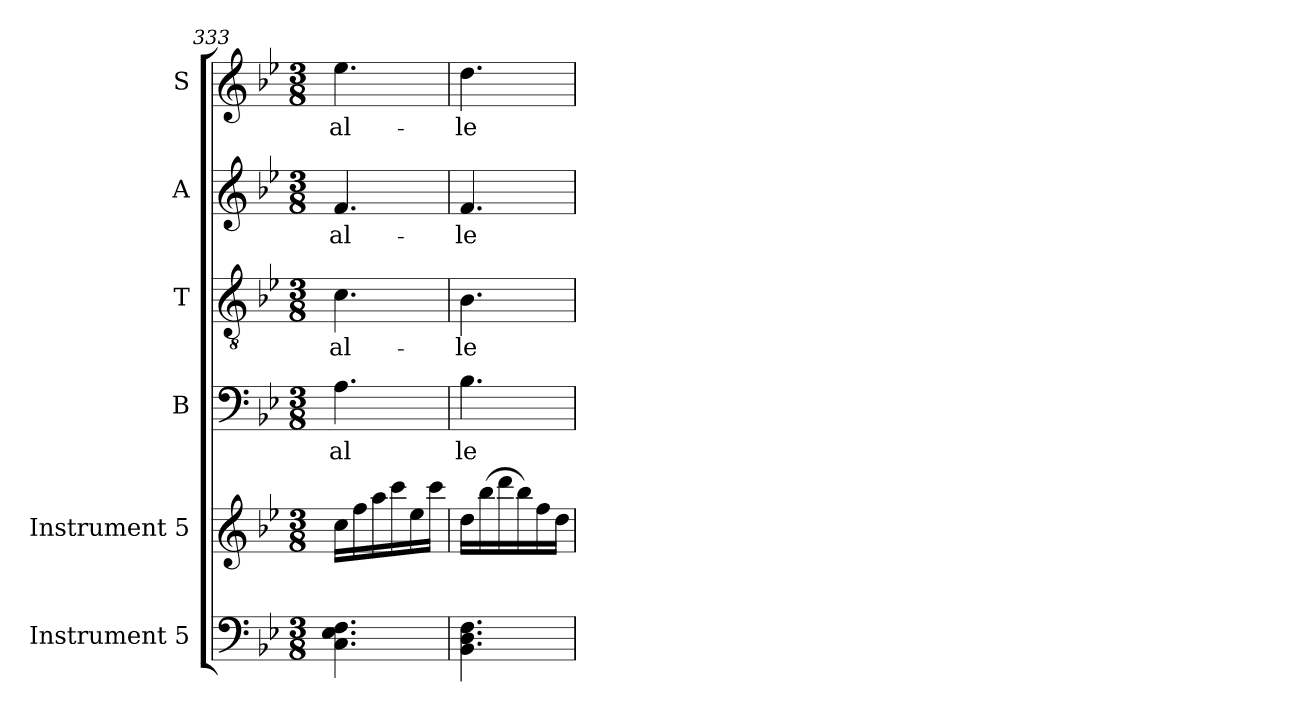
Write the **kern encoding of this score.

**kern	**kern	**kern	**text	**kern	**text	**kern	**text	**kern	**text
*part6	*part5	*part4	*part4	*part3	*part3	*part2	*part2	*part1	*part1
*staff6	*staff5	*staff4	*staff4	*staff3	*staff3	*staff2	*staff2	*staff1	*staff1
*I"Instrument 5	*I"Instrument 5	*I"B	*	*I"T	*	*I"A	*	*I"S	*
*	*	*I'B	*	*I'T	*	*I'A	*	*I'S	*
*clefF4	*clefG2	*clefF4	*	*clefGv2	*	*clefG2	*	*clefG2	*
*k[b-e-]	*k[b-e-]	*k[b-e-]	*	*k[b-e-]	*	*k[b-e-]	*	*k[b-e-]	*
*B-:	*B-:	*B-:	*	*B-:	*	*B-:	*	*B-:	*
*M3/8	*M3/8	*M3/8	*	*M3/8	*	*M3/8	*	*M3/8	*
=333	=333	=333	=333	=333	=333	=333	=333	=333	=333
!	!	!	!LO:LY:b:cj	!	!LO:LY:b:cj	!	!LO:LY:b:cj	!	!LO:LY:b:cj
4.F\ 4.E-\ 4.C\	16cc\L	4.A\	al	4.c\	al-	4.f/	al-	4.ee-\	al-
.	16ff\	.	.	.	.	.	.	.	.
.	16aa\	.	.	.	.	.	.	.	.
.	16ccc\	.	.	.	.	.	.	.	.
.	16ee-\	.	.	.	.	.	.	.	.
.	16ccc\J	.	.	.	.	.	.	.	.
=334	=334	=334	=334	=334	=334	=334	=334	=334	=334
!	!	!	!LO:LY:b:cj	!	!LO:LY:b:cj	!	!LO:LY:b:cj	!	!LO:LY:b:cj
4.F\ 4.D\ 4.BB-\	16dd\L	4.B-\	le	4.B-\	-le-	4.f/	-le-	4.dd\	-le-
.	(<16bb-\	.	.	.	.	.	.	.	.
.	16ddd\	.	.	.	.	.	.	.	.
.	16bb-\)	.	.	.	.	.	.	.	.
.	16ff\	.	.	.	.	.	.	.	.
.	16dd\J	.	.	.	.	.	.	.	.
=	=	=	=	=	=	=	=	=	=
*-	*-	*-	*-	*-	*-	*-	*-	*-	*-
